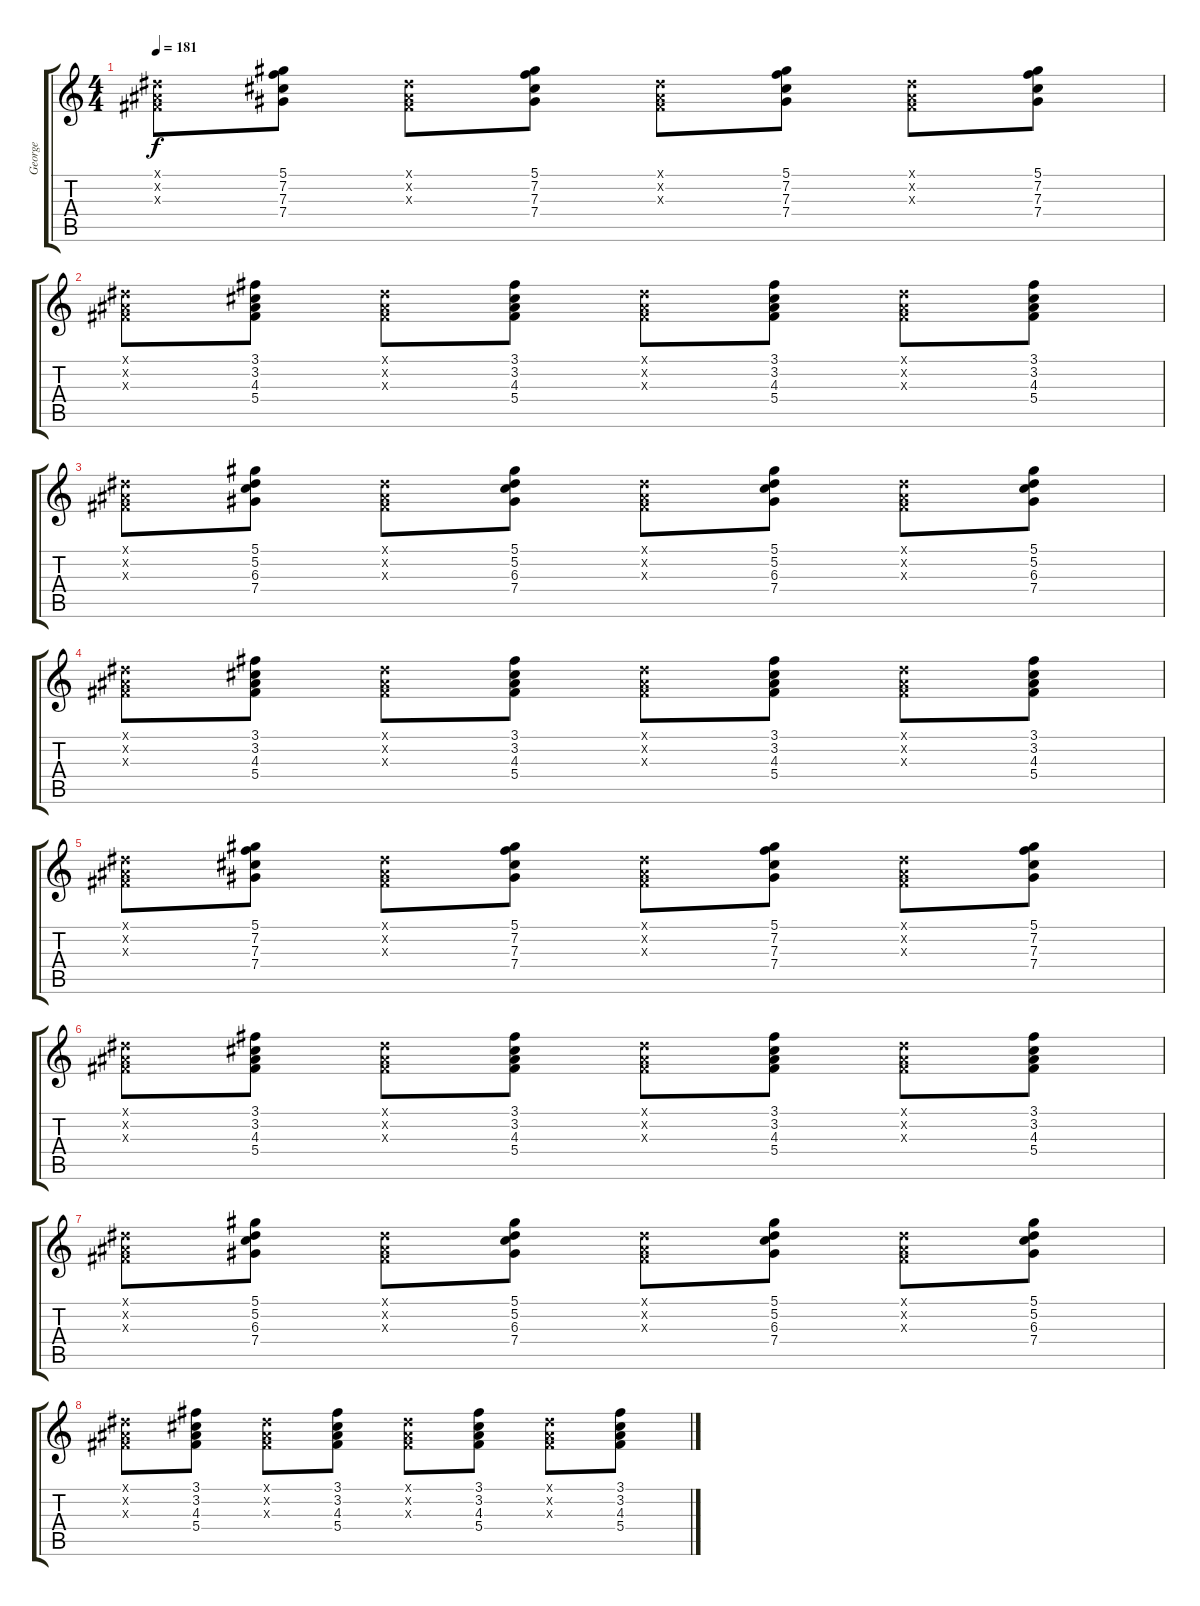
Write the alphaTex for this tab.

\track ("George" "George") {instrument acousticguitarsteel}
\staff {score tabs}
\tuning (Eb4 Bb3 Gb3 Db3 Ab2 Eb2) {hide}
\ts (4 4)
\tempo 181
\clef g2
\ks c
(0.1{x} 0.2{x} 0.3{x}).8{dy f} (5.1 7.2 7.3 7.4).8 (0.1{x} 0.2{x} 0.3{x}).8 (5.1 7.2 7.3 7.4).8 (0.1{x} 0.2{x} 0.3{x}).8 (5.1 7.2 7.3 7.4).8 (0.1{x} 0.2{x} 0.3{x}).8 (5.1 7.2 7.3 7.4).8 |
(0.1{x} 0.2{x} 0.3{x}).8 (3.1 3.2 4.3 5.4).8 (0.1{x} 0.2{x} 0.3{x}).8 (3.1 3.2 4.3 5.4).8 (0.1{x} 0.2{x} 0.3{x}).8 (3.1 3.2 4.3 5.4).8 (0.1{x} 0.2{x} 0.3{x}).8 (3.1 3.2 4.3 5.4).8 |
(0.1{x} 0.2{x} 0.3{x}).8 (5.1 5.2 6.3 7.4).8 (0.1{x} 0.2{x} 0.3{x}).8 (5.1 5.2 6.3 7.4).8 (0.1{x} 0.2{x} 0.3{x}).8 (5.1 5.2 6.3 7.4).8 (0.1{x} 0.2{x} 0.3{x}).8 (5.1 5.2 6.3 7.4).8 |
(0.1{x} 0.2{x} 0.3{x}).8 (3.1 3.2 4.3 5.4).8 (0.1{x} 0.2{x} 0.3{x}).8 (3.1 3.2 4.3 5.4).8 (0.1{x} 0.2{x} 0.3{x}).8 (3.1 3.2 4.3 5.4).8 (0.1{x} 0.2{x} 0.3{x}).8 (3.1 3.2 4.3 5.4).8 |
(0.1{x} 0.2{x} 0.3{x}).8 (5.1 7.2 7.3 7.4).8 (0.1{x} 0.2{x} 0.3{x}).8 (5.1 7.2 7.3 7.4).8 (0.1{x} 0.2{x} 0.3{x}).8 (5.1 7.2 7.3 7.4).8 (0.1{x} 0.2{x} 0.3{x}).8 (5.1 7.2 7.3 7.4).8 |
(0.1{x} 0.2{x} 0.3{x}).8 (3.1 3.2 4.3 5.4).8 (0.1{x} 0.2{x} 0.3{x}).8 (3.1 3.2 4.3 5.4).8 (0.1{x} 0.2{x} 0.3{x}).8 (3.1 3.2 4.3 5.4).8 (0.1{x} 0.2{x} 0.3{x}).8 (3.1 3.2 4.3 5.4).8 |
(0.1{x} 0.2{x} 0.3{x}).8 (5.1 5.2 6.3 7.4).8 (0.1{x} 0.2{x} 0.3{x}).8 (5.1 5.2 6.3 7.4).8 (0.1{x} 0.2{x} 0.3{x}).8 (5.1 5.2 6.3 7.4).8 (0.1{x} 0.2{x} 0.3{x}).8 (5.1 5.2 6.3 7.4).8 |
(0.1{x} 0.2{x} 0.3{x}).8 (3.1 3.2 4.3 5.4).8 (0.1{x} 0.2{x} 0.3{x}).8 (3.1 3.2 4.3 5.4).8 (0.1{x} 0.2{x} 0.3{x}).8 (3.1 3.2 4.3 5.4).8 (0.1{x} 0.2{x} 0.3{x}).8 (3.1 3.2 4.3 5.4).8
